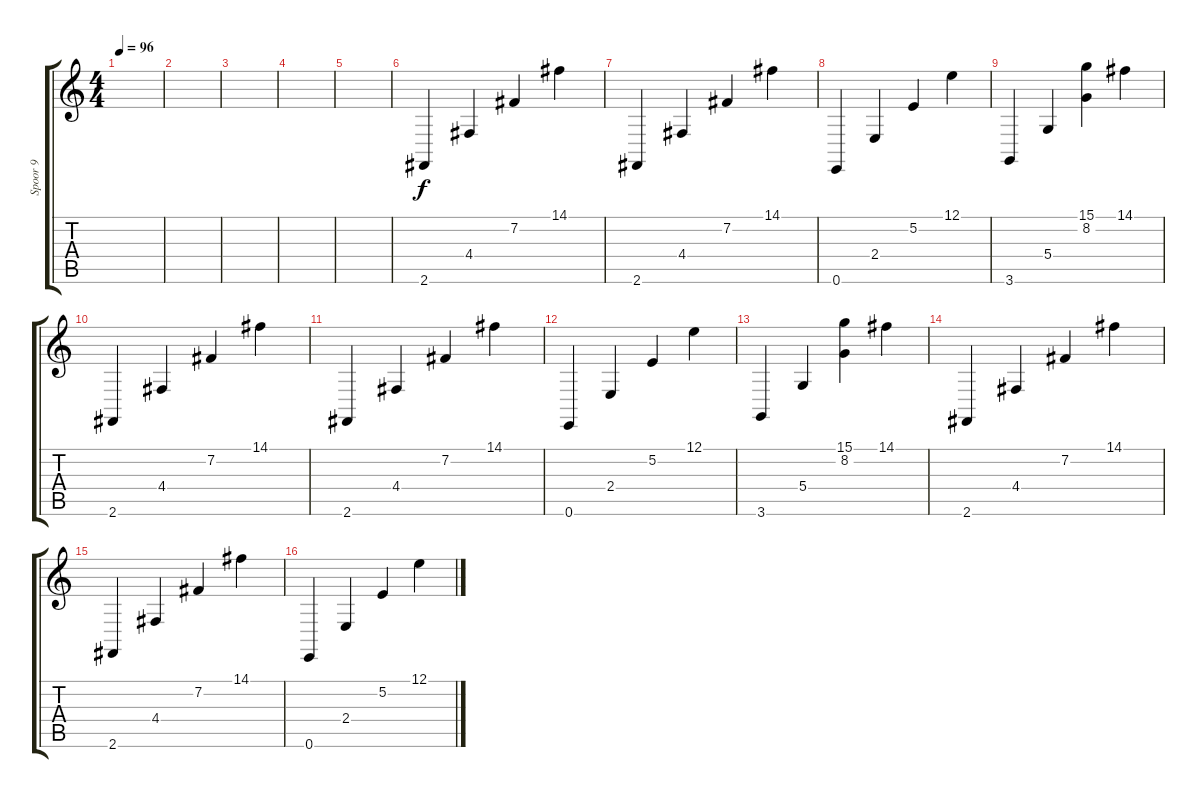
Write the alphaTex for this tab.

\track ("Spoor 9" "Spoor 9") {instrument sitar}
\staff {score tabs}
\tuning (E4 B3 G3 D3 A2 E2) {hide}
\ts (4 4)
\tempo 96
\clef g2
\ks c
|
|
|
|
|
2.6.4 4.4.4 7.2.4 14.1.4 |
2.6.4 4.4.4 7.2.4 14.1.4 |
0.6.4 2.4.4 5.2.4 12.1.4 |
3.6.4 5.4.4 (15.1 8.2).4 14.1.4 |
2.6.4 4.4.4 7.2.4 14.1.4 |
2.6.4 4.4.4 7.2.4 14.1.4 |
0.6.4 2.4.4 5.2.4 12.1.4 |
3.6.4 5.4.4 (15.1 8.2).4 14.1.4 |
2.6.4 4.4.4 7.2.4 14.1.4 |
2.6.4 4.4.4 7.2.4 14.1.4 |
0.6.4 2.4.4 5.2.4 12.1.4
